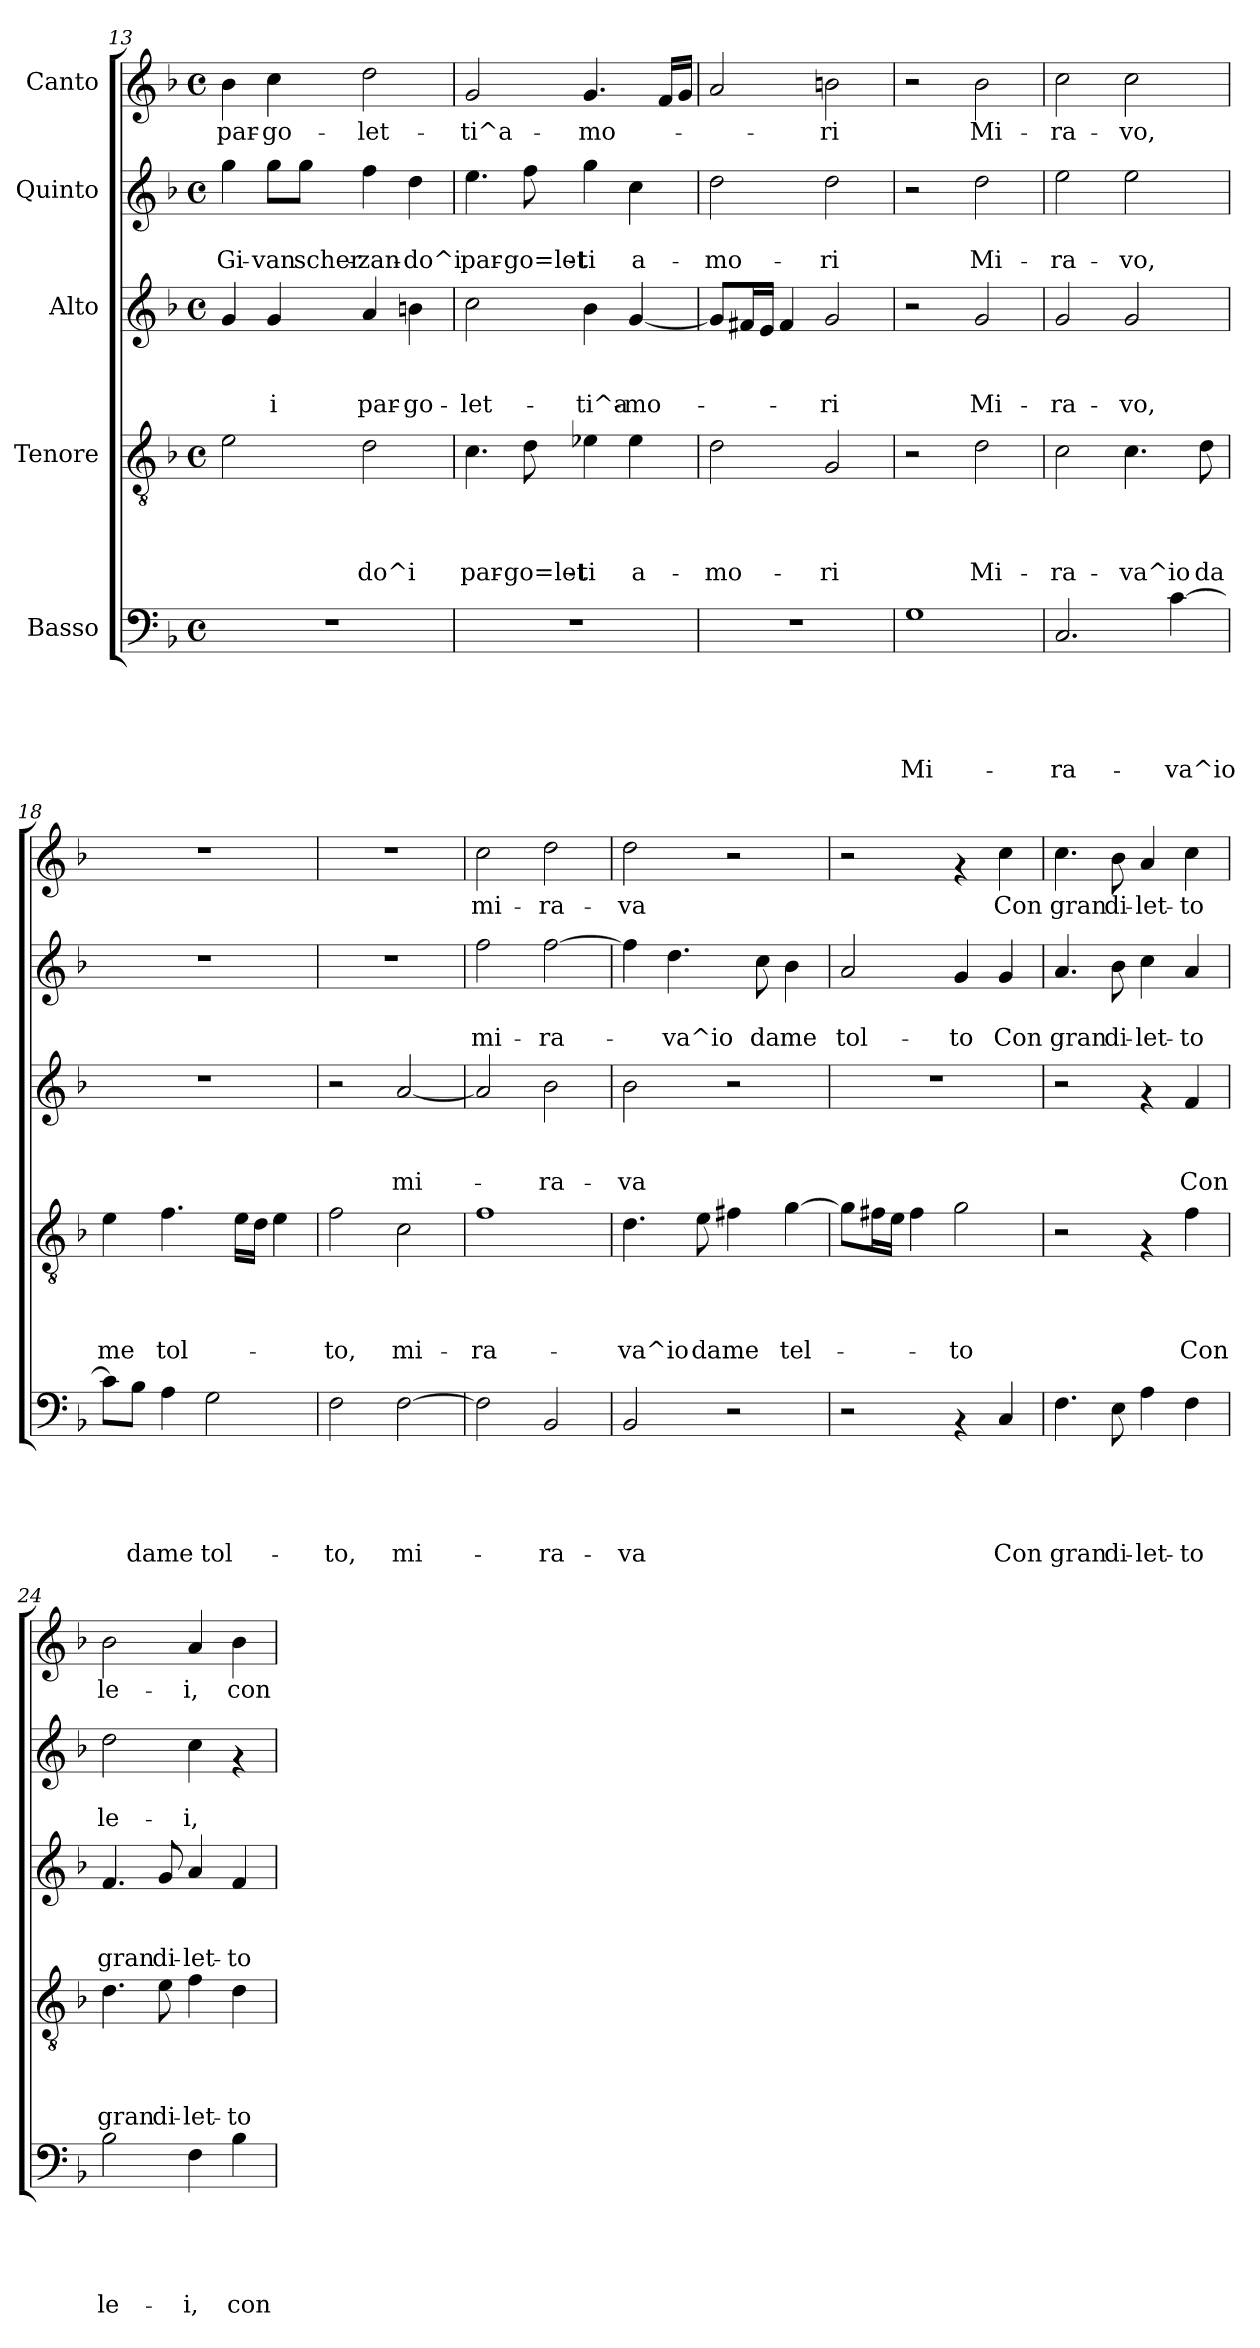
**kern	**text	**text	**text	**text	**text	**kern	**text	**text	**text	**text	**kern	**text	**text	**text	**kern	**text	**text	**kern	**text
*part5	*part5	*part5	*part5	*part5	*part5	*part4	*part4	*part4	*part4	*part4	*part3	*part3	*part3	*part3	*part2	*part2	*part2	*part1	*part1
*staff5	*staff5	*staff5	*staff5	*staff5	*staff5	*staff4	*staff4	*staff4	*staff4	*staff4	*staff3	*staff3	*staff3	*staff3	*staff2	*staff2	*staff2	*staff1	*staff1
*I"Basso	*	*	*	*	*	*I"Tenore	*	*	*	*	*I"Alto	*	*	*	*I"Quinto	*	*	*I"Canto	*
*clefF4	*	*	*	*	*	*clefGv2	*	*	*	*	*clefG2	*	*	*	*clefG2	*	*	*clefG2	*
*k[b-]	*	*	*	*	*	*k[b-]	*	*	*	*	*k[b-]	*	*	*	*k[b-]	*	*	*k[b-]	*
*F:	*	*	*	*	*	*F:	*	*	*	*	*F:	*	*	*	*F:	*	*	*F:	*
*M4/4	*	*	*	*	*	*M4/4	*	*	*	*	*M4/4	*	*	*	*M4/4	*	*	*M4/4	*
*met(c)	*	*	*	*	*	*met(c)	*	*	*	*	*met(c)	*	*	*	*met(c)	*	*	*met(c)	*
=13	=13	=13	=13	=13	=13	=13	=13	=13	=13	=13	=13	=13	=13	=13	=13	=13	=13	=13	=13
!	!	!	!	!	!	!	!	!	!	!	!	!	!	!	!	!	!LO:LY:b:rj	!	!LO:LY:b:rj
1r	.	.	.	.	.	2e\	.	.	.	.	4g/	.	.	.	4gg\	.	Gi-	4b-\	par-
!	!	!	!	!	!	!	!	!	!	!	!	!	!	!LO:LY:b	!	!	!LO:LY:b:rj	!	!LO:LY:b:rj
.	.	.	.	.	.	.	.	.	.	.	4g/	.	.	i	8gg\L	.	-van	4cc\	-go-
!	!	!	!	!	!	!	!	!	!	!	!	!	!	!	!	!	!LO:LY:b:rj	!	!
.	.	.	.	.	.	.	.	.	.	.	.	.	.	.	8gg\J	.	scher-	.	.
!	!	!	!	!	!	!	!	!	!	!LO:LY:b	!	!	!	!LO:LY:b	!	!	!LO:LY:b:rj	!	!LO:LY:b:rj
.	.	.	.	.	.	2d\	.	.	.	-do^i	4a/	.	.	par-	4ff\	.	-zan-	2dd\	-let-
!	!	!	!	!	!	!	!	!	!	!	!	!	!	!LO:LY:b	!	!	!LO:LY:b:rj	!	!
.	.	.	.	.	.	.	.	.	.	.	4bn\	.	.	-go-	4dd\	.	-do^i	.	.
=14	=14	=14	=14	=14	=14	=14	=14	=14	=14	=14	=14	=14	=14	=14	=14	=14	=14	=14	=14
!	!	!	!	!	!	!	!	!	!	!LO:LY:b	!	!	!	!LO:LY:b	!	!	!LO:LY:b:rj	!	!LO:LY:b:rj
1r	.	.	.	.	.	4.c\	.	.	.	par-	2cc\	.	.	-let-	4.ee\	.	par-	2g/	-ti^a-
!	!	!	!	!	!	!	!	!	!	!LO:LY:b	!	!	!	!	!	!	!LO:LY:b:rj	!	!
.	.	.	.	.	.	8d\	.	.	.	-go=let-	.	.	.	.	8ff\	.	-go=let-	.	.
!	!	!	!	!	!	!	!	!	!	!LO:LY:b	!	!	!	!LO:LY:b	!	!	!LO:LY:b:rj	!	!LO:LY:b:rj
.	.	.	.	.	.	4e-X\	.	.	.	-ti	4b-\	.	.	-ti^a-	4gg\	.	-ti	4.g/	-mo-
!	!	!	!	!	!	!	!	!	!	!LO:LY:b	!	!	!	!LO:LY:b	!	!	!LO:LY:b:rj	!	!
.	.	.	.	.	.	4e-\	.	.	.	a-	[<4g/	.	.	-mo-	4cc\	.	a-	.	.
.	.	.	.	.	.	.	.	.	.	.	.	.	.	.	.	.	.	16f/LL	.
.	.	.	.	.	.	.	.	.	.	.	.	.	.	.	.	.	.	16g/JJ	.
=15	=15	=15	=15	=15	=15	=15	=15	=15	=15	=15	=15	=15	=15	=15	=15	=15	=15	=15	=15
!	!	!	!	!	!	!	!	!	!	!LO:LY:b	!	!	!	!	!	!	!LO:LY:b:rj	!	!
1r	.	.	.	.	.	2d\	.	.	.	-mo-	8g/L]	.	.	.	2dd\	.	-mo-	2a/	.
.	.	.	.	.	.	.	.	.	.	.	16f#X/L	.	.	.	.	.	.	.	.
.	.	.	.	.	.	.	.	.	.	.	16e/JJ	.	.	.	.	.	.	.	.
.	.	.	.	.	.	.	.	.	.	.	4f#/	.	.	.	.	.	.	.	.
!	!	!	!	!	!	!	!	!	!	!LO:LY:b	!	!	!	!LO:LY:b	!	!	!LO:LY:b:rj	!	!LO:LY:b:rj
.	.	.	.	.	.	2G/	.	.	.	-ri	2g/	.	.	-ri	2dd\	.	-ri	2bn\	-ri
!!LO:PB:g=z
=16	=16	=16	=16	=16	=16	=16	=16	=16	=16	=16	=16	=16	=16	=16	=16	=16	=16	=16	=16
!	!	!	!	!	!LO:LY:b	!	!	!	!	!	!	!	!	!	!	!	!	!	!
1G	.	.	.	.	Mi-	2r	.	.	.	.	2r	.	.	.	2r	.	.	2r	.
!	!	!	!	!	!	!	!	!	!	!LO:LY:b	!	!	!	!LO:LY:b	!	!	!LO:LY:b:rj	!	!LO:LY:b:rj
.	.	.	.	.	.	2d\	.	.	.	Mi-	2g/	.	.	Mi-	2dd\	.	Mi-	2b-\	Mi-
=17	=17	=17	=17	=17	=17	=17	=17	=17	=17	=17	=17	=17	=17	=17	=17	=17	=17	=17	=17
!	!	!	!	!	!LO:LY:b	!	!	!	!	!LO:LY:b	!	!	!	!LO:LY:b	!	!	!LO:LY:b:rj	!	!LO:LY:b:rj
2.C/	.	.	.	.	-ra-	2c\	.	.	.	-ra-	2g/	.	.	-ra-	2ee\	.	-ra-	2cc\	-ra-
!	!	!	!	!	!	!	!	!	!	!LO:LY:b	!	!	!	!LO:LY:b	!	!	!LO:LY:b:rj	!	!LO:LY:b:rj
.	.	.	.	.	.	4.c\	.	.	.	-va^io	2g/	.	.	-vo,	2ee\	.	-vo,	2cc\	-vo,
!	!	!	!	!	!LO:LY:b	!	!	!	!	!	!	!	!	!	!	!	!	!	!
[>4c\	.	.	.	.	-va^io	.	.	.	.	.	.	.	.	.	.	.	.	.	.
!	!	!	!	!	!	!	!	!	!	!LO:LY:b	!	!	!	!	!	!	!	!	!
.	.	.	.	.	.	8d\	.	.	.	da	.	.	.	.	.	.	.	.	.
=18	=18	=18	=18	=18	=18	=18	=18	=18	=18	=18	=18	=18	=18	=18	=18	=18	=18	=18	=18
!	!	!	!	!	!	!	!	!	!	!LO:LY:b	!	!	!	!	!	!	!	!	!
8c\L]	.	.	.	.	.	4e\	.	.	.	me	1r	.	.	.	1r	.	.	1r	.
!	!	!	!	!	!LO:LY:b	!	!	!	!	!	!	!	!	!	!	!	!	!	!
8B-\J	.	.	.	.	da	.	.	.	.	.	.	.	.	.	.	.	.	.	.
!	!	!	!	!	!LO:LY:b	!	!	!	!	!LO:LY:b	!	!	!	!	!	!	!	!	!
4A\	.	.	.	.	me	4.f\	.	.	.	tol-	.	.	.	.	.	.	.	.	.
!	!	!	!	!	!LO:LY:b	!	!	!	!	!	!	!	!	!	!	!	!	!	!
2G\	.	.	.	.	tol-	.	.	.	.	.	.	.	.	.	.	.	.	.	.
.	.	.	.	.	.	16e\LL	.	.	.	.	.	.	.	.	.	.	.	.	.
.	.	.	.	.	.	16d\JJ	.	.	.	.	.	.	.	.	.	.	.	.	.
.	.	.	.	.	.	4e\	.	.	.	.	.	.	.	.	.	.	.	.	.
=19	=19	=19	=19	=19	=19	=19	=19	=19	=19	=19	=19	=19	=19	=19	=19	=19	=19	=19	=19
!	!	!	!	!	!LO:LY:b	!	!	!	!	!LO:LY:b	!	!	!	!	!	!	!	!	!
2F\	.	.	.	.	-to,	2f\	.	.	.	-to,	2r	.	.	.	1r	.	.	1r	.
!	!	!	!	!	!LO:LY:b	!	!	!	!	!LO:LY:b	!	!	!	!LO:LY:b	!	!	!	!	!
[>2F\	.	.	.	.	mi-	2c\	.	.	.	mi-	[<2a/	.	.	mi-	.	.	.	.	.
=20	=20	=20	=20	=20	=20	=20	=20	=20	=20	=20	=20	=20	=20	=20	=20	=20	=20	=20	=20
!	!	!	!	!	!	!	!	!	!	!LO:LY:b	!	!	!	!	!	!	!LO:LY:b:rj	!	!LO:LY:b:rj
2F\]	.	.	.	.	.	1f	.	.	.	-ra-	2a/]	.	.	.	2ff\	.	mi-	2cc\	mi-
!	!	!	!	!	!LO:LY:b	!	!	!	!	!	!	!	!	!LO:LY:b	!	!	!LO:LY:b:rj	!	!LO:LY:b:rj
2BB-/	.	.	.	.	-ra-	.	.	.	.	.	2b-\	.	.	-ra-	[>2ff\	.	-ra-	2dd\	-ra-
=21	=21	=21	=21	=21	=21	=21	=21	=21	=21	=21	=21	=21	=21	=21	=21	=21	=21	=21	=21
!	!	!	!	!	!LO:LY:b	!	!	!	!	!LO:LY:b	!	!	!	!LO:LY:b	!	!	!	!	!LO:LY:b:rj
2BB-/	.	.	.	.	-va	4.d\	.	.	.	-va^io	2b-\	.	.	-va	4ff\]	.	.	2dd\	-va
!	!	!	!	!	!	!	!	!	!	!	!	!	!	!	!	!	!LO:LY:b:rj	!	!
.	.	.	.	.	.	.	.	.	.	.	.	.	.	.	4.dd\	.	-va^io	.	.
!	!	!	!	!	!	!	!	!	!	!LO:LY:b	!	!	!	!	!	!	!	!	!
.	.	.	.	.	.	8e\	.	.	.	da	.	.	.	.	.	.	.	.	.
!	!	!	!	!	!	!	!	!	!	!LO:LY:b	!	!	!	!	!	!	!	!	!
2r	.	.	.	.	.	4f#X\	.	.	.	me	2r	.	.	.	.	.	.	2r	.
!	!	!	!	!	!	!	!	!	!	!	!	!	!	!	!	!	!LO:LY:b:rj	!	!
.	.	.	.	.	.	.	.	.	.	.	.	.	.	.	8cc\	.	da	.	.
!	!	!	!	!	!	!	!	!	!	!LO:LY:b	!	!	!	!	!	!	!LO:LY:b:rj	!	!
.	.	.	.	.	.	[<4g\	.	.	.	tel-	.	.	.	.	4b-\	.	me	.	.
!!LO:LB:g=z
=22	=22	=22	=22	=22	=22	=22	=22	=22	=22	=22	=22	=22	=22	=22	=22	=22	=22	=22	=22
!	!	!	!	!	!	!	!	!	!	!	!	!	!	!	!	!	!LO:LY:b:rj	!	!
2r	.	.	.	.	.	8g\L]	.	.	.	.	1r	.	.	.	2a/	.	tol-	2r	.
.	.	.	.	.	.	16f#X\L	.	.	.	.	.	.	.	.	.	.	.	.	.
.	.	.	.	.	.	16e\JJ	.	.	.	.	.	.	.	.	.	.	.	.	.
.	.	.	.	.	.	4f#\	.	.	.	.	.	.	.	.	.	.	.	.	.
!	!	!	!	!	!	!	!	!	!	!LO:LY:b	!	!	!	!	!	!	!LO:LY:b:rj	!	!
4rAA	.	.	.	.	.	2g\	.	.	.	-to	.	.	.	.	4g/	.	-to	4rf	.
!	!	!	!	!	!LO:LY:b	!	!	!	!	!	!	!	!	!	!	!	!LO:LY:b:rj	!	!LO:LY:b:rj
4C/	.	.	.	.	Con	.	.	.	.	.	.	.	.	.	4g/	.	Con	4cc\	Con
=23	=23	=23	=23	=23	=23	=23	=23	=23	=23	=23	=23	=23	=23	=23	=23	=23	=23	=23	=23
!	!	!	!	!	!LO:LY:b	!	!	!	!	!	!	!	!	!	!	!	!LO:LY:b:rj	!	!LO:LY:b:rj
4.F\	.	.	.	.	gran	2r	.	.	.	.	2r	.	.	.	4.a/	.	gran	4.cc\	gran
!	!	!	!	!	!LO:LY:b	!	!	!	!	!	!	!	!	!	!	!	!LO:LY:b:rj	!	!LO:LY:b:rj
8E\	.	.	.	.	di-	.	.	.	.	.	.	.	.	.	8b-\	.	di-	8b-\	di-
!	!	!	!	!	!LO:LY:b	!	!	!	!	!	!	!	!	!	!	!	!LO:LY:b:rj	!	!LO:LY:b:rj
4A\	.	.	.	.	-let-	4rF	.	.	.	.	4rf	.	.	.	4cc\	.	-let-	4a/	-let-
!	!	!	!	!	!LO:LY:b	!	!	!	!	!LO:LY:b	!	!	!	!LO:LY:b	!	!	!LO:LY:b:rj	!	!LO:LY:b:rj
4F\	.	.	.	.	-to	4f\	.	.	.	Con	4f/	.	.	Con	4a/	.	-to	4cc\	-to
=24	=24	=24	=24	=24	=24	=24	=24	=24	=24	=24	=24	=24	=24	=24	=24	=24	=24	=24	=24
!	!	!	!	!	!LO:LY:b	!	!	!	!	!LO:LY:b	!	!	!	!LO:LY:b	!	!	!LO:LY:b:rj	!	!LO:LY:b:rj
2B-\	.	.	.	.	le-	4.d\	.	.	.	gran	4.f/	.	.	gran	2dd\	.	le-	2b-\	le-
!	!	!	!	!	!	!	!	!	!	!LO:LY:b	!	!	!	!LO:LY:b	!	!	!	!	!
.	.	.	.	.	.	8e\	.	.	.	di-	8g/	.	.	di-	.	.	.	.	.
!	!	!	!	!	!LO:LY:b	!	!	!	!	!LO:LY:b	!	!	!	!LO:LY:b	!	!	!LO:LY:b:rj	!	!LO:LY:b:rj
4F\	.	.	.	.	-i,	4f\	.	.	.	-let-	4a/	.	.	-let-	4cc\	.	-i,	4a/	-i,
!	!	!	!	!	!LO:LY:b	!	!	!	!	!LO:LY:b	!	!	!	!LO:LY:b	!	!	!	!	!LO:LY:b:rj
4B-\	.	.	.	.	con	4d\	.	.	.	-to	4f/	.	.	-to	4rf	.	.	4b-\	con
=	=	=	=	=	=	=	=	=	=	=	=	=	=	=	=	=	=	=	=
*-	*-	*-	*-	*-	*-	*-	*-	*-	*-	*-	*-	*-	*-	*-	*-	*-	*-	*-	*-
